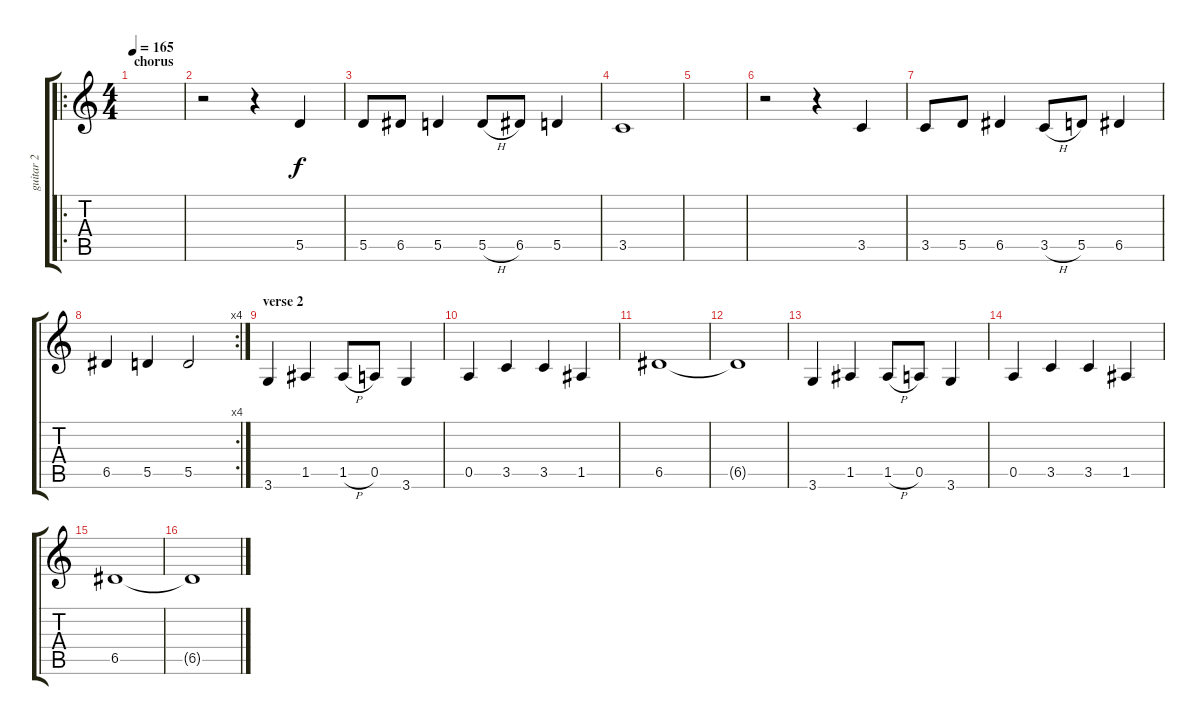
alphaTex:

\track ("guitar 2" "guitar 2") {instrument electricguitarclean}
\staff {score tabs}
\tuning (E4 B3 G3 D3 A2 E2) {hide}
\ro
\ts (4 4)
\section ("" "chorus")
\tempo 165
\clef g2
\ks c
|
r.2 r.4 5.5.4 |
5.5.8 6.5.8 5.5.4 5.5{h}.8 6.5.8 5.5.4 |
3.5.1 |
|
r.2 r.4 3.5.4 |
3.5.8 5.5.8 6.5.4 3.5{h}.8 5.5.8 6.5.4 |
\rc 4
6.5.4 5.5.4 5.5.2 |
\section ("" "verse 2")
3.6.4 1.5.4 1.5{h}.8 0.5.8 3.6.4 |
0.5.4 3.5.4 3.5.4 1.5.4 |
6.5.1 |
6.5{t}.1 |
3.6.4 1.5.4 1.5{h}.8 0.5.8 3.6.4 |
0.5.4 3.5.4 3.5.4 1.5.4 |
6.5.1 |
6.5{t}.1
